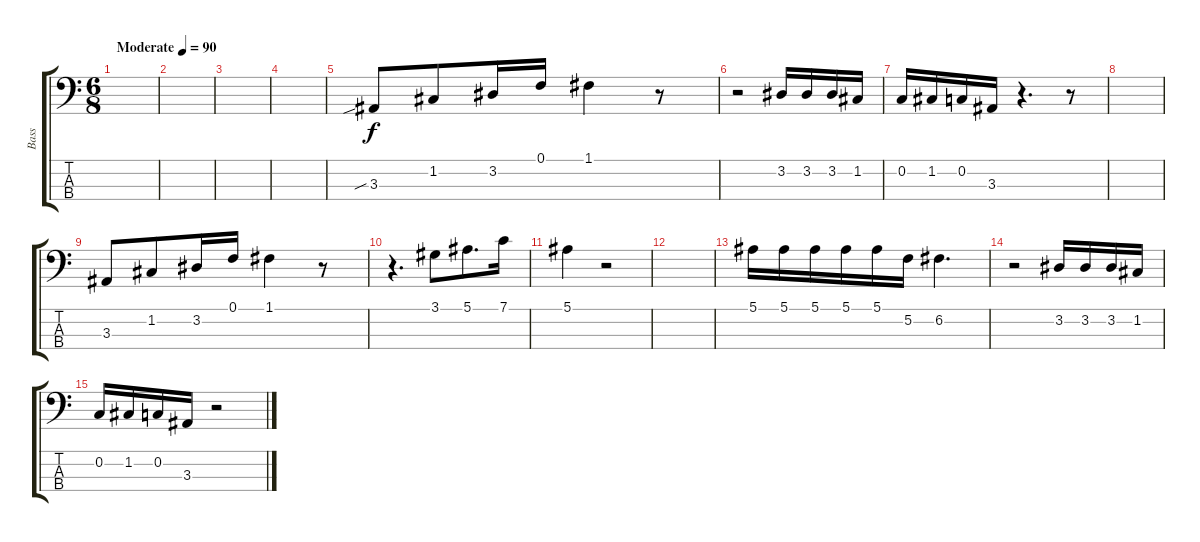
\track ("Bass" "Bass") {instrument electricbasspick}
\staff {score tabs}
\tuning (F2 C2 G1 D1) {hide}
\ts (6 8)
\tempo (90 "Moderate")
\clef f4
\ks c
|
|
|
|
3.3{sib}.8 1.2.8 3.2.16 0.1.16 1.1.4 r.8 |
r.2 3.2.16 3.2.16 3.2.16 1.2.16 |
0.2.16 1.2.16 0.2.16 3.3.16 r.4{d} r.8 |
|
3.3.8 1.2.8 3.2.16 0.1.16 1.1.4 r.8 |
r.4{d} 3.1.8 5.1.8{d} 7.1.16 |
5.1.4 r.2 |
|
5.1.16 5.1.16 5.1.16 5.1.16 5.1.16 5.2.16 6.2.4{d} |
r.2 3.2.16 3.2.16 3.2.16 1.2.16 |
0.2.16 1.2.16 0.2.16 3.3.16 r.2
